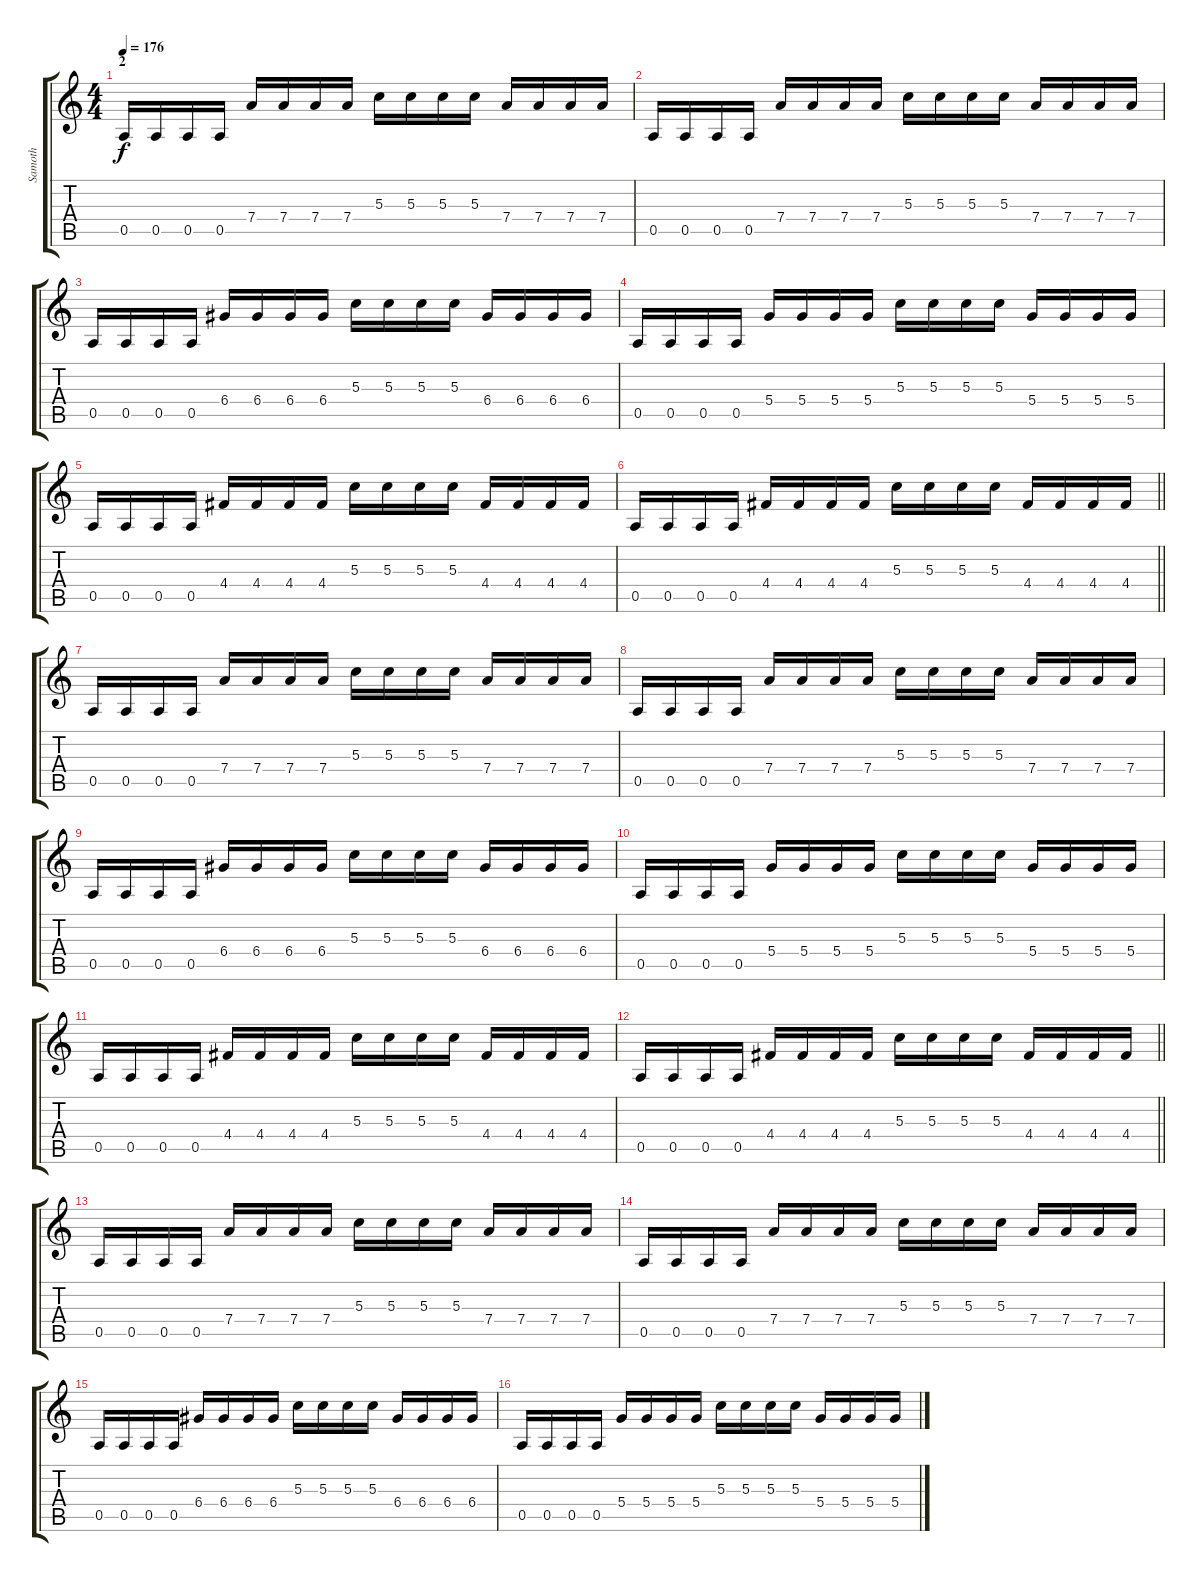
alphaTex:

\track ("Samoth" "Samoth") {instrument overdrivenguitar}
\staff {score tabs}
\tuning (E4 B3 G3 D3 A2 E2) {hide}
\ts (4 4)
\section ("" "2")
\tempo 176
\clef g2
\ks c
0.5.16{dy f} 0.5.16 0.5.16 0.5.16 7.4.16 7.4.16 7.4.16 7.4.16 5.3.16 5.3.16 5.3.16 5.3.16 7.4.16 7.4.16 7.4.16 7.4.16 |
0.5.16 0.5.16 0.5.16 0.5.16 7.4.16 7.4.16 7.4.16 7.4.16 5.3.16 5.3.16 5.3.16 5.3.16 7.4.16 7.4.16 7.4.16 7.4.16 |
0.5.16 0.5.16 0.5.16 0.5.16 6.4.16 6.4.16 6.4.16 6.4.16 5.3.16 5.3.16 5.3.16 5.3.16 6.4.16 6.4.16 6.4.16 6.4.16 |
0.5.16 0.5.16 0.5.16 0.5.16 5.4.16 5.4.16 5.4.16 5.4.16 5.3.16 5.3.16 5.3.16 5.3.16 5.4.16 5.4.16 5.4.16 5.4.16 |
0.5.16 0.5.16 0.5.16 0.5.16 4.4.16 4.4.16 4.4.16 4.4.16 5.3.16 5.3.16 5.3.16 5.3.16 4.4.16 4.4.16 4.4.16 4.4.16 |
\barLineRight lightlight
0.5.16 0.5.16 0.5.16 0.5.16 4.4.16 4.4.16 4.4.16 4.4.16 5.3.16 5.3.16 5.3.16 5.3.16 4.4.16 4.4.16 4.4.16 4.4.16 |
\section ("" "")
0.5.16 0.5.16 0.5.16 0.5.16 7.4.16 7.4.16 7.4.16 7.4.16 5.3.16 5.3.16 5.3.16 5.3.16 7.4.16 7.4.16 7.4.16 7.4.16 |
0.5.16 0.5.16 0.5.16 0.5.16 7.4.16 7.4.16 7.4.16 7.4.16 5.3.16 5.3.16 5.3.16 5.3.16 7.4.16 7.4.16 7.4.16 7.4.16 |
0.5.16 0.5.16 0.5.16 0.5.16 6.4.16 6.4.16 6.4.16 6.4.16 5.3.16 5.3.16 5.3.16 5.3.16 6.4.16 6.4.16 6.4.16 6.4.16 |
0.5.16 0.5.16 0.5.16 0.5.16 5.4.16 5.4.16 5.4.16 5.4.16 5.3.16 5.3.16 5.3.16 5.3.16 5.4.16 5.4.16 5.4.16 5.4.16 |
0.5.16 0.5.16 0.5.16 0.5.16 4.4.16 4.4.16 4.4.16 4.4.16 5.3.16 5.3.16 5.3.16 5.3.16 4.4.16 4.4.16 4.4.16 4.4.16 |
\barLineRight lightlight
0.5.16 0.5.16 0.5.16 0.5.16 4.4.16 4.4.16 4.4.16 4.4.16 5.3.16 5.3.16 5.3.16 5.3.16 4.4.16 4.4.16 4.4.16 4.4.16 |
\section ("" "")
0.5.16 0.5.16 0.5.16 0.5.16 7.4.16 7.4.16 7.4.16 7.4.16 5.3.16 5.3.16 5.3.16 5.3.16 7.4.16 7.4.16 7.4.16 7.4.16 |
0.5.16 0.5.16 0.5.16 0.5.16 7.4.16 7.4.16 7.4.16 7.4.16 5.3.16 5.3.16 5.3.16 5.3.16 7.4.16 7.4.16 7.4.16 7.4.16 |
0.5.16 0.5.16 0.5.16 0.5.16 6.4.16 6.4.16 6.4.16 6.4.16 5.3.16 5.3.16 5.3.16 5.3.16 6.4.16 6.4.16 6.4.16 6.4.16 |
0.5.16 0.5.16 0.5.16 0.5.16 5.4.16 5.4.16 5.4.16 5.4.16 5.3.16 5.3.16 5.3.16 5.3.16 5.4.16 5.4.16 5.4.16 5.4.16
